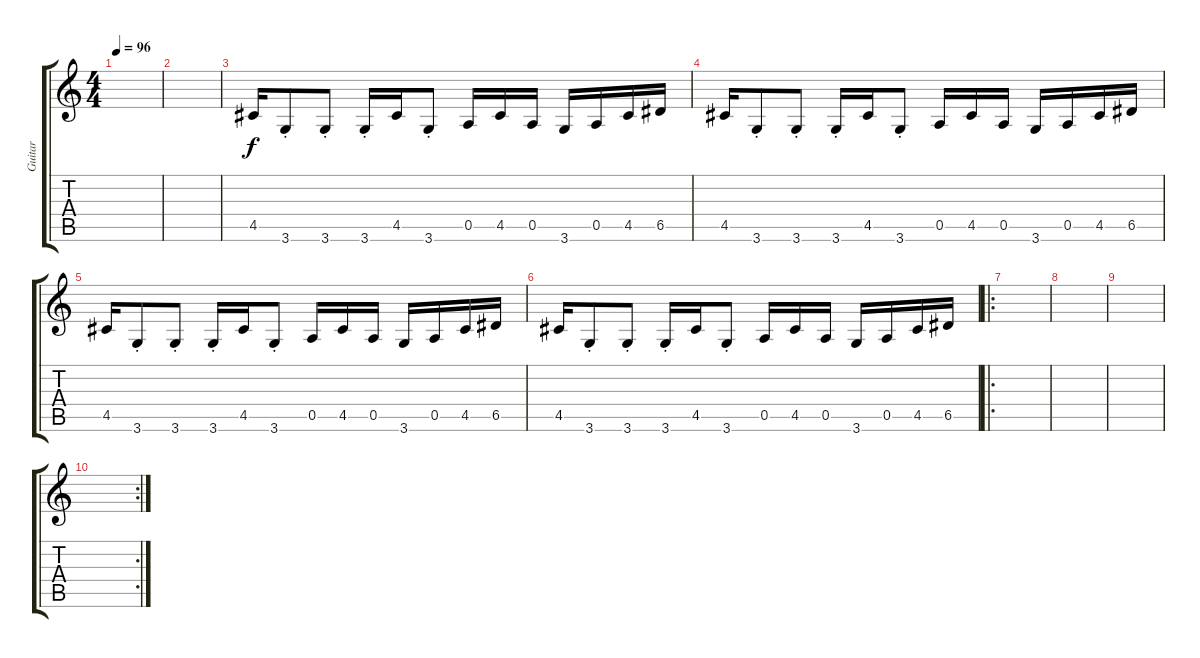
\track ("Guitar" "Guitar") {instrument distortionguitar}
\staff {score tabs}
\tuning (E4 B3 G3 D3 A2 E2) {hide}
\ts (4 4)
\tempo 96
\clef g2
\ks c
|
|
4.5.16{dy f instrument electricguitarmuted} 3.6{st}.8 3.6{st}.8 3.6{st}.16 4.5.16 3.6{st}.8 0.5.16 4.5.16 0.5.16 3.6.16 0.5.16 4.5.16 6.5.16 |
4.5.16{instrument electricguitarmuted} 3.6{st}.8 3.6{st}.8 3.6{st}.16 4.5.16 3.6{st}.8 0.5.16 4.5.16 0.5.16 3.6.16 0.5.16 4.5.16 6.5.16 |
4.5.16{instrument electricguitarmuted} 3.6{st}.8 3.6{st}.8 3.6{st}.16 4.5.16 3.6{st}.8 0.5.16 4.5.16 0.5.16 3.6.16 0.5.16 4.5.16 6.5.16 |
4.5.16{instrument electricguitarmuted} 3.6{st}.8 3.6{st}.8 3.6{st}.16 4.5.16 3.6{st}.8 0.5.16 4.5.16 0.5.16 3.6.16 0.5.16 4.5.16 6.5.16 |
\ro
|
|
|
\rc 2
